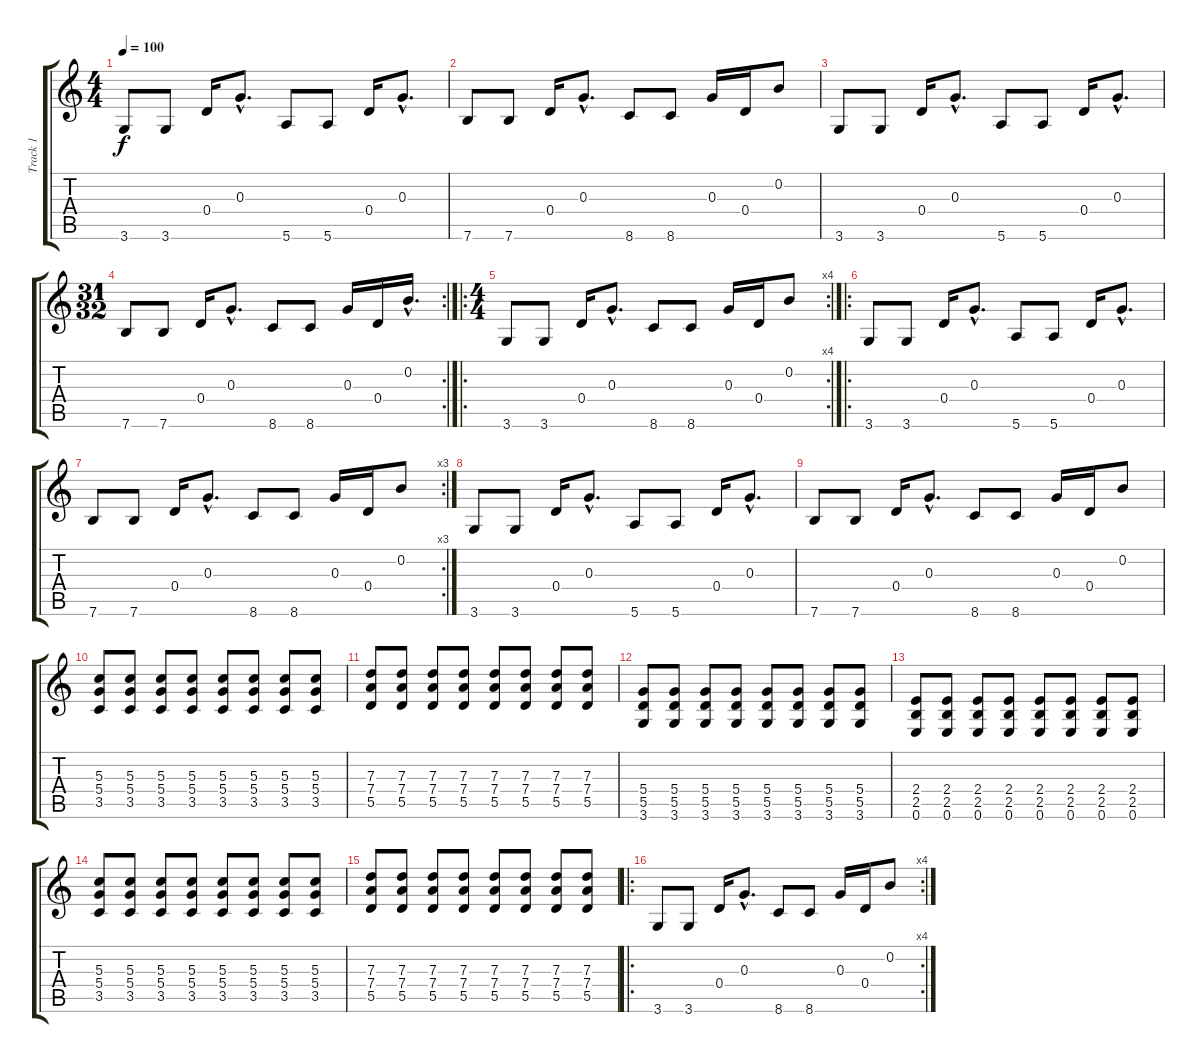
\track ("Track 1" "Track 1") {instrument electricguitarmuted}
\staff {score tabs}
\tuning (E4 B3 G3 D3 A2 E2) {hide}
\ts (4 4)
\tempo 100
\clef g2
\ks c
3.6.8{dy f instrument electricguitarmuted} 3.6.8 0.4.16 0.3{hac}.8{d} 5.6.8 5.6.8 0.4.16 0.3{hac}.8{d} |
7.6.8 7.6.8 0.4.16 0.3{hac}.8{d} 8.6.8 8.6.8 0.3.16 0.4.16 0.2.8 |
3.6.8 3.6.8 0.4.16 0.3{hac}.8{d} 5.6.8 5.6.8 0.4.16 0.3{hac}.8{d} |
\rc 2
\ts (31 32)
7.6.8 7.6.8 0.4.16 0.3{hac}.8{d} 8.6.8 8.6.8 0.3.16 0.4.16 0.2{hac}.16{d} |
\ro
\rc 4
\ts (4 4)
3.6.8 3.6.8 0.4.16 0.3{hac}.8{d} 8.6.8 8.6.8 0.3.16 0.4.16 0.2.8 |
\ro
3.6.8 3.6.8 0.4.16 0.3{hac}.8{d} 5.6.8 5.6.8 0.4.16 0.3{hac}.8{d} |
\rc 3
7.6.8 7.6.8 0.4.16 0.3{hac}.8{d} 8.6.8 8.6.8 0.3.16 0.4.16 0.2.8 |
3.6.8 3.6.8 0.4.16 0.3{hac}.8{d} 5.6.8 5.6.8 0.4.16 0.3{hac}.8{d} |
7.6.8 7.6.8 0.4.16 0.3{hac}.8{d} 8.6.8 8.6.8 0.3.16 0.4.16 0.2.8 |
(5.3 5.4 3.5).8 (5.3 5.4 3.5).8 (5.3 5.4 3.5).8 (5.3 5.4 3.5).8 (5.3 5.4 3.5).8 (5.3 5.4 3.5).8 (5.3 5.4 3.5).8 (5.3 5.4 3.5).8 |
(7.3 7.4 5.5).8 (7.3 7.4 5.5).8 (7.3 7.4 5.5).8 (7.3 7.4 5.5).8 (7.3 7.4 5.5).8 (7.3 7.4 5.5).8 (7.3 7.4 5.5).8 (7.3 7.4 5.5).8 |
(5.4 5.5 3.6).8 (5.4 5.5 3.6).8 (5.4 5.5 3.6).8 (5.4 5.5 3.6).8 (5.4 5.5 3.6).8 (5.4 5.5 3.6).8 (5.4 5.5 3.6).8 (5.4 5.5 3.6).8 |
(2.4 2.5 0.6).8 (2.4 2.5 0.6).8 (2.4 2.5 0.6).8 (2.4 2.5 0.6).8 (2.4 2.5 0.6).8 (2.4 2.5 0.6).8 (2.4 2.5 0.6).8 (2.4 2.5 0.6).8 |
(5.3 5.4 3.5).8 (5.3 5.4 3.5).8 (5.3 5.4 3.5).8 (5.3 5.4 3.5).8 (5.3 5.4 3.5).8 (5.3 5.4 3.5).8 (5.3 5.4 3.5).8 (5.3 5.4 3.5).8 |
(7.3 7.4 5.5).8 (7.3 7.4 5.5).8 (7.3 7.4 5.5).8 (7.3 7.4 5.5).8 (7.3 7.4 5.5).8 (7.3 7.4 5.5).8 (7.3 7.4 5.5).8 (7.3 7.4 5.5).8 |
\ro
\rc 4
3.6.8 3.6.8 0.4.16 0.3{hac}.8{d} 8.6.8 8.6.8 0.3.16 0.4.16 0.2.8
